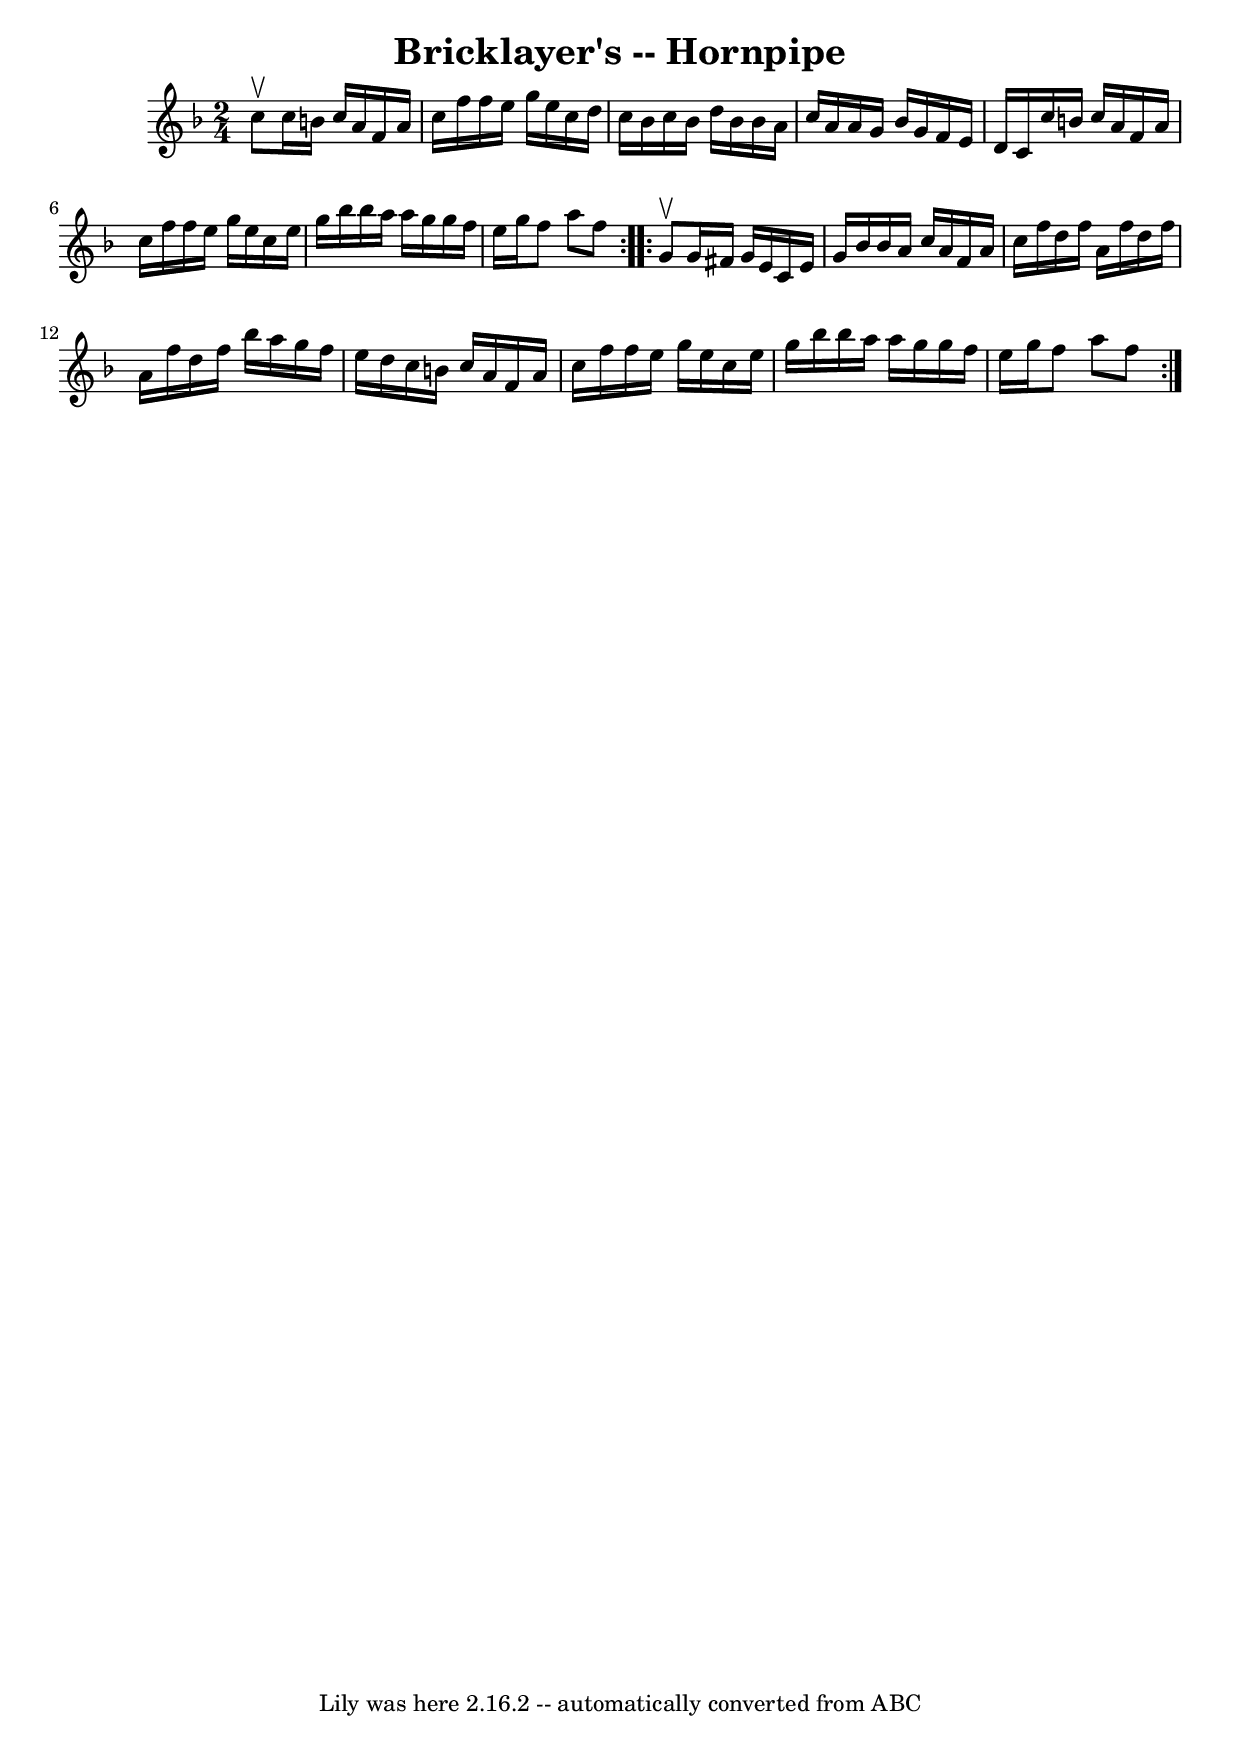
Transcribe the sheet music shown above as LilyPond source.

\version "2.7.40"
\include "Mammoth.ily"
\header {
	%% book = "Cole's 1000 Fiddle Tunes"
	crossRefNumber = "1"
	footnotes = ""
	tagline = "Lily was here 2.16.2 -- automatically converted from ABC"
	title = "Bricklayer's -- Hornpipe"
}
voicedefault =  {
\set Score.defaultBarType = "empty"

\repeat volta 2 {
\time 2/4 \key f \major c''8^\upbow |
 c''16 b'16 c''16    
a'16 f'16 a'16 c''16 f''16  |
 f''16 e''16 g''16    
e''16 c''16 d''16 c''16 bes'16  |
 c''16 bes'16 d''16 
 bes'16 bes'16 a'16 c''16 a'16  |
 a'16 g'16 bes'16 
 g'16 f'16 e'16 d'16 c'16  |
 c''16 b'16 c''16    
a'16 f'16 a'16 c''16 f''16  |
 f''16 e''16 g''16    
e''16 c''16 e''16 g''16 bes''16  |
 bes''16 a''16    
a''16 g''16 g''16 f''16 e''16 g''16  |
 f''8 a''8    
f''8  }     \repeat volta 2 { g'8^\upbow |
 g'16 fis'16 g'16   
 e'16 c'16 e'16 g'16 bes'16  |
 bes'16 a'16 c''16    
a'16 f'16 a'16 c''16 f''16  |
 d''16 f''16 a'16    
f''16 d''16 f''16 a'16 f''16  |
 d''16 f''16 bes''16  
 a''16 g''16 f''16 e''16 d''16  |
 c''16 b'16    
c''16 a'16 f'16 a'16 c''16 f''16  |
 f''16 e''16    
g''16 e''16 c''16 e''16 g''16 bes''16  |
 bes''16    
a''16 a''16 g''16 g''16 f''16 e''16 g''16  |
 f''8    
a''8 f''8  }   
}

\score{
    <<

	\context Staff="default"
	{
	    \voicedefault 
	}

    >>
	\layout {
	}
	\midi {}
}
